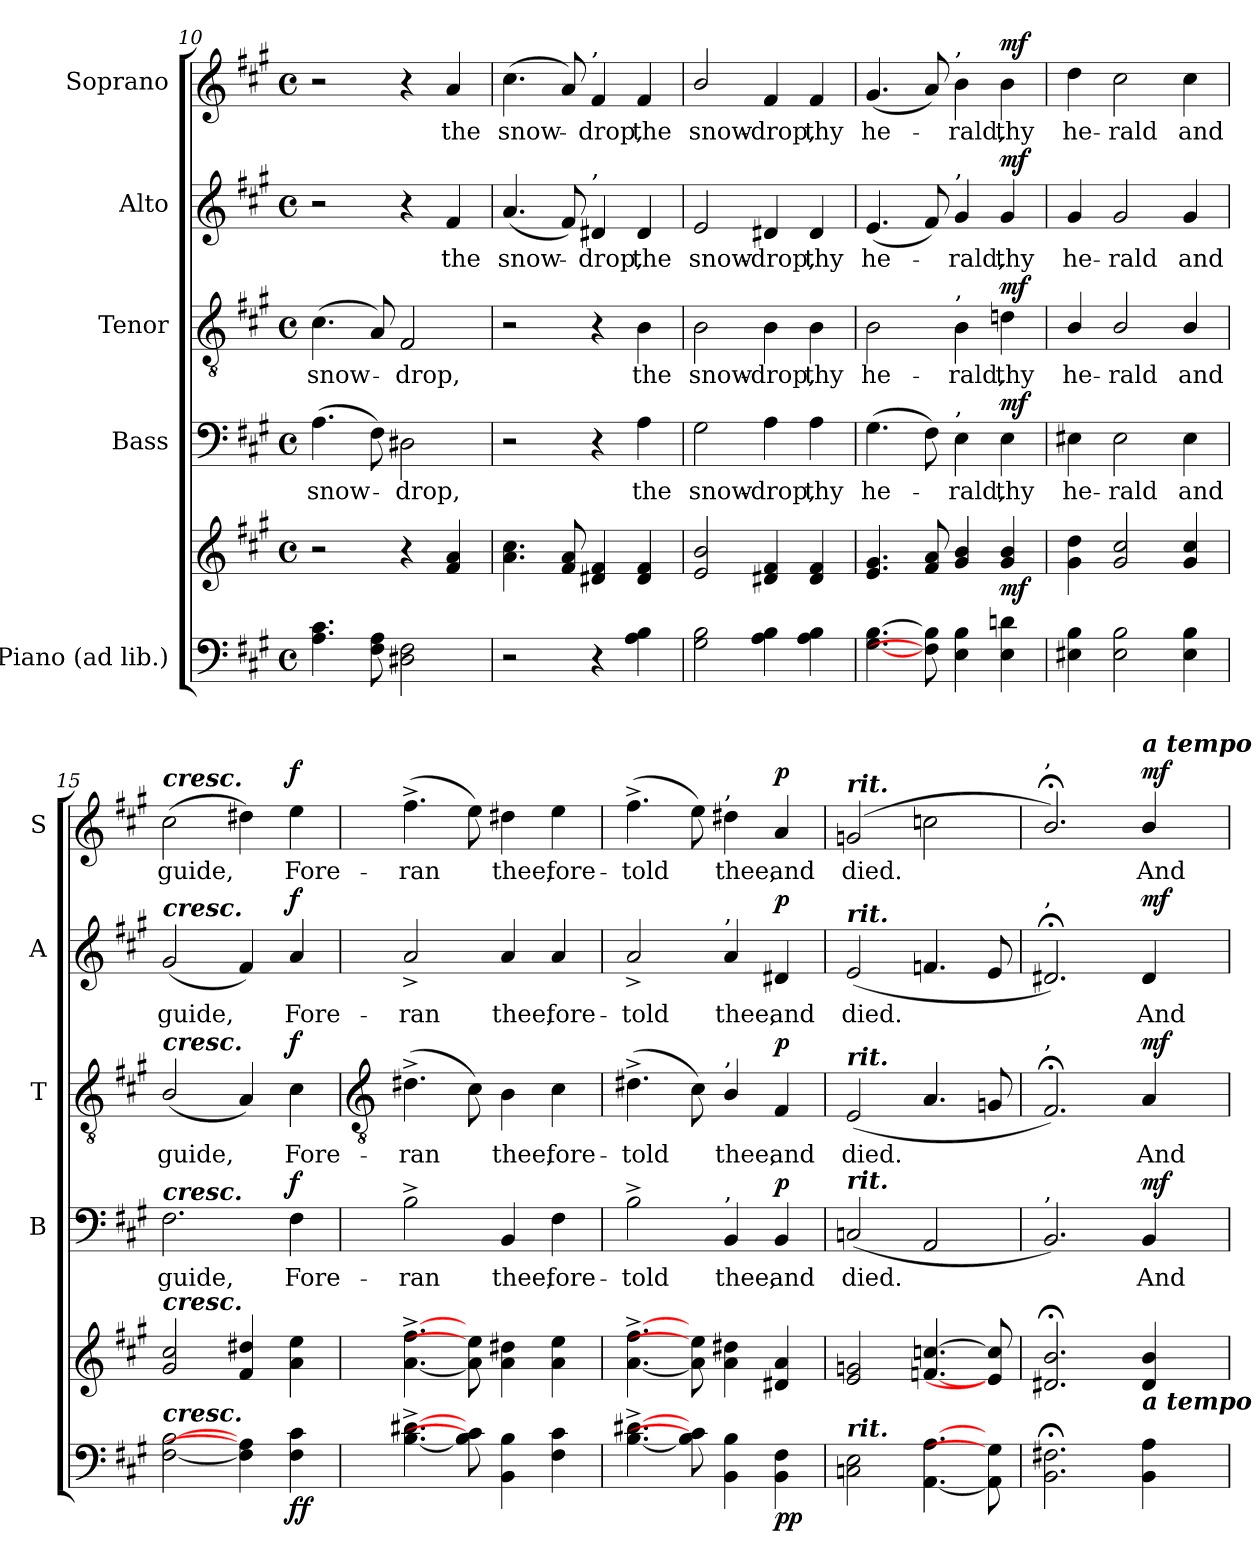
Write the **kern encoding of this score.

**kern	**kern	**dynam	**kern	**text	**dynam	**kern	**text	**dynam	**kern	**text	**dynam	**kern	**text	**dynam
*part5	*part5	*part5	*part4	*part4	*part4	*part3	*part3	*part3	*part2	*part2	*part2	*part1	*part1	*part1
*staff6	*staff5	*staff5/6	*staff4	*staff4	*staff4	*staff3	*staff3	*staff3	*staff2	*staff2	*staff2	*staff1	*staff1	*staff1
*I"Piano (ad lib.)	*	*	*I"Bass	*	*	*I"Tenor	*	*	*I"Alto	*	*	*I"Soprano	*	*
*	*	*	*I'B	*	*	*I'T	*	*	*I'A	*	*	*I'S	*	*
!!LO:LB:g=z
*clefF4	*clefG2	*	*clefF4	*	*	*clefGv2	*	*	*clefG2	*	*	*clefG2	*	*
*k[f#c#g#]	*k[f#c#g#]	*	*k[f#c#g#]	*	*	*k[f#c#g#]	*	*	*k[f#c#g#]	*	*	*k[f#c#g#]	*	*
*A:	*A:	*	*A:	*	*	*A:	*	*	*A:	*	*	*A:	*	*
*M4/4	*M4/4	*	*M4/4	*	*	*M4/4	*	*	*M4/4	*	*	*M4/4	*	*
*met(c)	*met(c)	*	*met(c)	*	*	*met(c)	*	*	*met(c)	*	*	*met(c)	*	*
=10	=10	=10	=10	=10	=10	=10	=10	=10	=10	=10	=10	=10	=10	=10
!	!	!	!	!LO:LY:b	!	!	!LO:LY:b	!	!	!	!	!	!	!
4.A 4.c#	2r	.	(>4.A	snow-	.	(<4.c#	snow-	.	2r	.	.	2r	.	.
8F# 8A	.	.	8F#)	.	.	8A)	.	.	.	.	.	.	.	.
!	!	!	!	!LO:LY:b	!	!	!LO:LY:b	!	!	!	!	!	!	!
2D#X 2F#	4r	.	2D#X	drop,	.	2F#	drop,	.	4r	.	.	4r	.	.
!	!	!	!	!	!	!	!	!	!	!LO:LY:b	!	!	!LO:LY:b	!
.	4f# 4a	.	.	.	.	.	.	.	4f#	the	.	4a	the	.
=11	=11	=11	=11	=11	=11	=11	=11	=11	=11	=11	=11	=11	=11	=11
!	!	!	!	!	!	!	!	!	!	!LO:LY:b	!	!	!LO:LY:b	!
2r	4.a 4.cc#	.	2r	.	.	2r	.	.	(<4.a	snow-	.	(<4.cc#	snow-	.
.	8f# 8a	.	.	.	.	.	.	.	8f#)	.	.	8a)	.	.
!	!	!	!	!	!	!	!	!	!	!	!	!LO:TX:a:t=,	!	!
!	!	!	!	!	!	!	!	!	!LO:TX:a:t=,	!	!	!	!	!
!	!	!	!	!	!	!	!	!	!	!LO:LY:b	!	!	!LO:LY:b	!
4r	4d#X 4f#	.	4r	.	.	4r	.	.	4d#X	drop,	.	4f#	drop,	.
!	!	!	!	!LO:LY:b	!	!	!LO:LY:b	!	!	!LO:LY:b	!	!	!LO:LY:b	!
4A 4B	4d# 4f#	.	4A	the	.	4B	the	.	4d#	the	.	4f#	the	.
=12	=12	=12	=12	=12	=12	=12	=12	=12	=12	=12	=12	=12	=12	=12
!	!	!	!	!LO:LY:b	!	!	!LO:LY:b	!	!	!LO:LY:b	!	!	!LO:LY:b	!
2G# 2B	2e/ 2b/	.	2G#	snow-	.	2B\	snow-	.	2e/	snow-	.	2b/	snow-	.
!	!	!	!	!LO:LY:b	!	!	!LO:LY:b	!	!	!LO:LY:b	!	!	!LO:LY:b	!
4A 4B	4d#X 4f#	.	4A	-drop,	.	4B	-drop,	.	4d#X	-drop,	.	4f#	-drop,	.
!	!	!	!	!LO:LY:b	!	!	!LO:LY:b	!	!	!LO:LY:b	!	!	!LO:LY:b	!
4A 4B	4d# 4f#	.	4A	thy	.	4B	thy	.	4d#	thy	.	4f#	thy	.
=13	=13	=13	=13	=13	=13	=13	=13	=13	=13	=13	=13	=13	=13	=13
!	!	!	!	!LO:LY:b	!	!	!LO:LY:b	!	!	!LO:LY:b	!	!	!LO:LY:b	!
[4.G# [4.B	4.e 4.g#	.	(>4.G#	he-	.	2B	he-	.	(<4.e	he-	.	(<4.g#	he-	.
8F#] 8B]	8f# 8a	.	8F#)	.	.	.	.	.	8f#)	.	.	8a)	.	.
!	!	!	!	!	!	!	!	!	!	!	!	!LO:TX:a:t=,	!	!
!	!	!	!	!	!	!	!	!	!LO:TX:a:t=,	!	!	!	!	!
!	!	!	!	!	!	!LO:TX:a:t=,	!	!	!	!	!	!	!	!
!	!	!	!LO:TX:a:t=,	!	!	!	!	!	!	!	!	!	!	!
!	!	!	!	!LO:LY:b	!	!	!LO:LY:b	!	!	!LO:LY:b	!	!	!LO:LY:b	!
4E 4B	4g# 4b	.	4E	rald,	.	4B	-rald,	.	4g#	rald,	.	4b	rald,	.
!	!	!LO:DY:b	!	!LO:LY:b	!LO:DY:b	!	!LO:LY:b	!LO:DY:b	!	!LO:LY:b	!LO:DY:b	!	!LO:LY:b	!LO:DY:b
4E 4dn	4g# 4b	mf	4E	thy	mf	4dn	thy	mf	4g#	thy	mf	4b	thy	mf
=14	=14	=14	=14	=14	=14	=14	=14	=14	=14	=14	=14	=14	=14	=14
!	!	!	!	!LO:LY:b	!	!	!LO:LY:b	!	!	!LO:LY:b	!	!	!LO:LY:b	!
4E#X 4B	4g# 4dd	.	4E#X	he-	.	4B/	he-	.	4g#	he-	.	4dd	he-	.
!	!	!	!	!LO:LY:b	!	!	!LO:LY:b	!	!	!LO:LY:b	!	!	!LO:LY:b	!
2E# 2B	2g# 2cc#	.	2E#	-rald	.	2B/	-rald	.	2g#	-rald	.	2cc#	-rald	.
!	!	!	!	!LO:LY:b	!	!	!LO:LY:b	!	!	!LO:LY:b	!	!	!LO:LY:b	!
4E# 4B	4g# 4cc#	.	4E#	and	.	4B/	and	.	4g#	and	.	4cc#	and	.
=15	=15	=15	=15	=15	=15	=15	=15	=15	=15	=15	=15	=15	=15	=15
!	!	!	!	!	!	!	!	!	!	!	!	!LO:TX:a:Bi:t=cresc.	!	!
!	!	!	!	!	!	!	!	!	!LO:TX:a:Bi:t=cresc.	!	!	!	!	!
!	!	!	!	!	!	!LO:TX:a:Bi:t=cresc.	!	!	!	!	!	!	!	!
!	!	!	!LO:TX:a:Bi:t=cresc.	!	!	!	!	!	!	!	!	!	!	!
!	!LO:TX:a:Bi:t=cresc.	!	!	!	!	!	!	!	!	!	!	!	!	!
!LO:TX:a:Bi:t=cresc.	!	!	!	!	!	!	!	!	!	!	!	!	!	!
!	!	!	!	!LO:LY:b	!	!	!LO:LY:b	!	!	!LO:LY:b	!	!	!LO:LY:b	!
[2F# [2B	2g# 2cc#	.	2.F#	guide,	.	(<2B/	guide,	.	(<2g#	guide,	.	(>2cc#	guide,	.
4F#] 4A]	4f# 4dd#X	.	.	.	.	4A)	.	.	4f#)	.	.	4dd#X)	.	.
!	!	!LO:DY:b=2	!	!LO:LY:b	!	!	!LO:LY:b	!	!	!LO:LY:b	!	!	!LO:LY:b	!
!	!	!LO:DY:n=1:b	!	!	!LO:DY:b	!	!	!LO:DY:b	!	!	!LO:DY:b	!	!	!LO:DY:b
4F# 4c#	4a 4ee	f f	4F#	Fore-	f	4c#	Fore-	f	4a	Fore-	f	4ee	Fore-	f
!!LO:LB:g=z
=16	=16	=16	=16	=16	=16	=16	=16	=16	=16	=16	=16	=16	=16	=16
*	*	*	*	*	*	*clefGv2	*	*	*	*	*	*	*	*
!	!	!	!	!LO:LY:b	!	!	!LO:LY:b	!	!	!LO:LY:b	!	!	!LO:LY:b	!
[4.B^ [4.d#X^	[4.a^ [4.ff#^	.	2B^	-ran	.	(>4.d#X^	-ran	.	2a^	-ran	.	(>4.ff#^	-ran	.
8B] 8c#]	8a] 8ee]	.	.	.	.	8c#)	.	.	.	.	.	8ee)	.	.
!	!	!	!	!LO:LY:b	!	!	!LO:LY:b	!	!	!LO:LY:b	!	!	!LO:LY:b	!
4BB 4B	4a 4dd#X	.	4BB	thee,	.	4B	thee,	.	4a	thee,	.	4dd#X	thee,	.
!	!	!	!	!LO:LY:b	!	!	!LO:LY:b	!	!	!LO:LY:b	!	!	!LO:LY:b	!
4F# 4c#	4a 4ee	.	4F#	fore-	.	4c#	fore-	.	4a	fore-	.	4ee	fore-	.
=17	=17	=17	=17	=17	=17	=17	=17	=17	=17	=17	=17	=17	=17	=17
!	!	!	!	!LO:LY:b	!	!	!LO:LY:b	!	!	!LO:LY:b	!	!	!LO:LY:b	!
[4.B^ [4.d#X^	[4.a^ [4.ff#^	.	2B^	-told	.	(>4.d#X^	-told	.	2a^	-told	.	(>4.ff#^	-told	.
8B] 8c#]	8a] 8ee]	.	.	.	.	8c#)	.	.	.	.	.	8ee)	.	.
!	!	!	!	!	!	!	!	!	!	!	!	!LO:TX:a:t=,	!	!
!	!	!	!	!	!	!	!	!	!LO:TX:a:t=,	!	!	!	!	!
!	!	!	!	!	!	!LO:TX:a:t=,	!	!	!	!	!	!	!	!
!	!	!	!LO:TX:a:t=,	!	!	!	!	!	!	!	!	!	!	!
!	!	!	!	!LO:LY:b	!	!	!LO:LY:b	!	!	!LO:LY:b	!	!	!LO:LY:b	!
4BB 4B	4a 4dd#X	.	4BB	thee,	.	4B/	thee,	.	4a	thee,	.	4dd#X	thee,	.
!	!	!LO:DY:b=2	!	!LO:LY:b	!	!	!LO:LY:b	!	!	!LO:LY:b	!	!	!LO:LY:b	!
!	!	!LO:DY:n=1:b	!	!	!LO:DY:b	!	!	!LO:DY:b	!	!	!LO:DY:b	!	!	!LO:DY:b
4BB 4F#	4d#X 4a	p p	4BB	and	p	4F#	and	p	4d#X	and	p	4a	and	p
=18	=18	=18	=18	=18	=18	=18	=18	=18	=18	=18	=18	=18	=18	=18
!	!	!	!	!	!	!	!	!	!	!	!	!LO:TX:a:Bi:t=rit.	!	!
!	!	!	!	!	!	!	!	!	!LO:TX:a:Bi:t=rit.	!	!	!	!	!
!	!	!	!	!	!	!LO:TX:a:Bi:t=rit.	!	!	!	!	!	!	!	!
!	!	!	!LO:TX:a:Bi:t=rit.	!	!	!	!	!	!	!	!	!	!	!
!LO:TX:a:Bi:t=rit.	!	!	!	!	!	!	!	!	!	!	!	!	!	!
!	!	!	!	!LO:LY:b	!	!	!LO:LY:b	!	!	!LO:LY:b	!	!	!LO:LY:b	!
2Cn 2E	2e 2gn	.	(<2Cn	died.	.	(<2E	died.	.	(<2e	died.	.	(>2gn	died.	.
[4.AA [4.A	[4.fn [4.ccn	.	2AA	.	.	4.A	.	.	4.fn	.	.	2ccn	.	.
8AA] 8G]	8e] 8cc]	.	.	.	.	8Gn	.	.	8e	.	.	.	.	.
=19	=19	=19	=19	=19	=19	=19	=19	=19	=19	=19	=19	=19	=19	=19
!	!	!	!	!	!	!	!	!	!	!	!	!LO:TX:a:t=,	!	!
!	!	!	!	!	!	!	!	!	!LO:TX:a:t=,	!	!	!	!	!
!	!	!	!	!	!	!LO:TX:a:t=,	!	!	!	!	!	!	!	!
!	!	!	!LO:TX:a:t=,	!	!	!	!	!	!	!	!	!	!	!
2.BB;< 2.F#X;<	2.d#X/;< 2.b/;<	.	2.BB)	.	.	2.F#;<)	.	.	2.d#X;<)	.	.	2.b;</)	.	.
!	!	!	!	!	!	!	!	!	!	!	!	!LO:TX:a:Bi:t=a tempo	!	!
!	!LO:TX:b:Bi:t=a tempo	!	!	!	!	!	!	!	!	!	!	!	!	!
!	!	!LO:DY:b=2	!	!LO:LY:b	!	!	!LO:LY:b	!	!	!LO:LY:b	!	!	!LO:LY:b	!
!	!	!LO:DY:n=1:b	!	!	!LO:DY:b	!	!	!LO:DY:b	!	!	!LO:DY:b	!	!	!LO:DY:b
4BB 4A	4d#/ 4b/	mf mf	4BB	And	mf	4A	And	mf	4d#	And	mf	4b/	And	mf
=	=	=	=	=	=	=	=	=	=	=	=	=	=	=
*-	*-	*-	*-	*-	*-	*-	*-	*-	*-	*-	*-	*-	*-	*-
